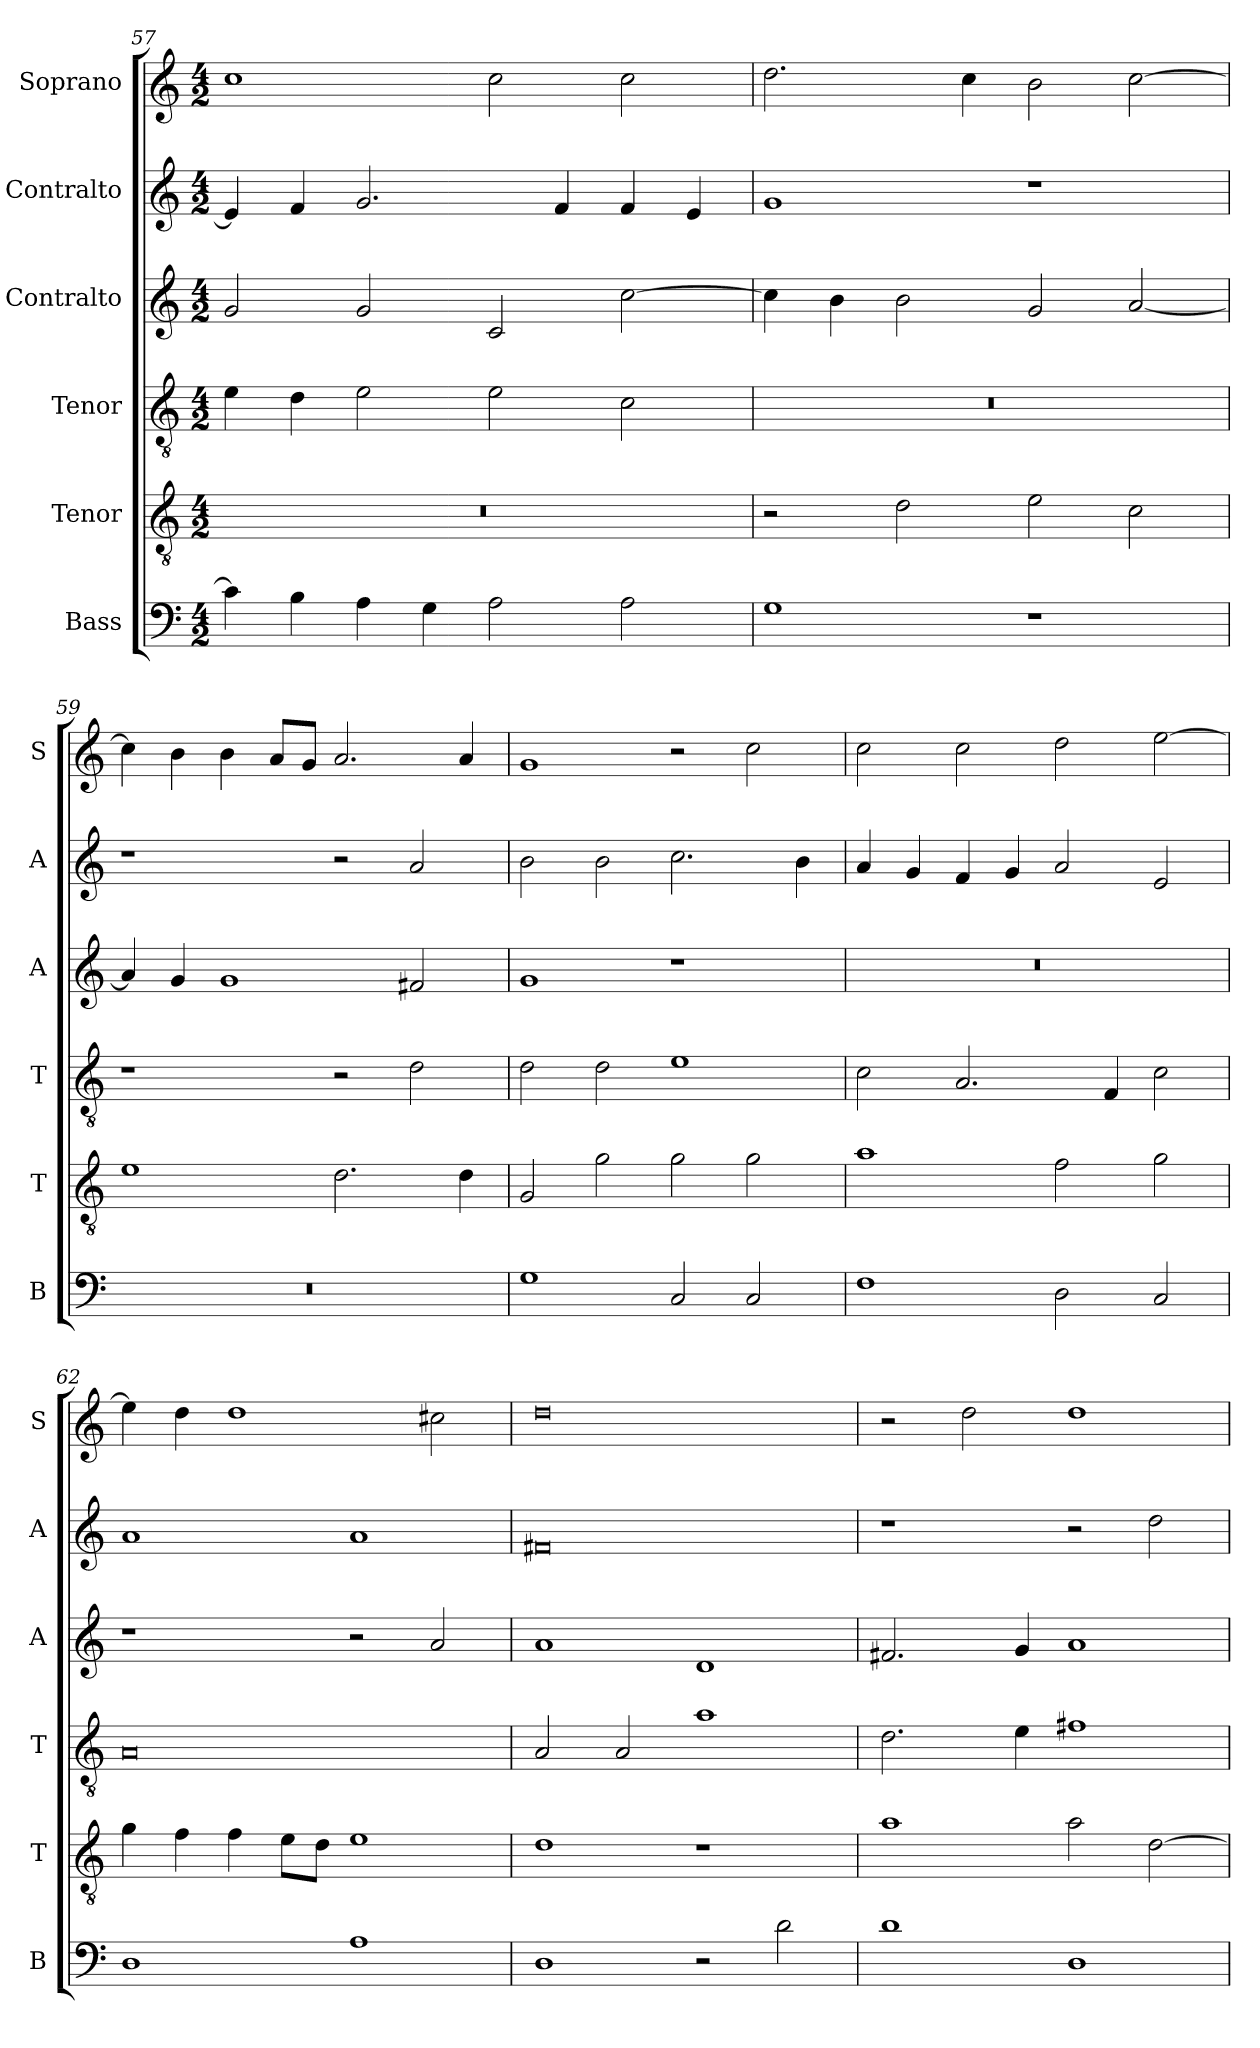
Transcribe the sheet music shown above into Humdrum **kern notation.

**kern	**kern	**kern	**kern	**kern	**kern
*part6	*part5	*part4	*part3	*part2	*part1
*staff6	*staff5	*staff4	*staff3	*staff2	*staff1
*I"Bass	*I"Tenor	*I"Tenor	*I"Contralto	*I"Contralto	*I"Soprano
*I'B	*I'T	*I'T	*I'A	*I'A	*I'S
*clefF4	*clefGv2	*clefGv2	*clefG2	*clefG2	*clefG2
*k[]	*k[]	*k[]	*k[]	*k[]	*k[]
*G:mix	*G:mix	*G:mix	*G:mix	*G:mix	*G:mix
*M4/2	*M4/2	*M4/2	*M4/2	*M4/2	*M4/2
=57	=57	=57	=57	=57	=57
4c]	0r	4e	2g	4e]	1cc
4B	.	4d	.	4f	.
4A	.	2e	2g	2.g	.
4G	.	.	.	.	.
2A	.	2e	2c	.	2cc
.	.	.	.	4f	.
2A	.	2c	[2cc	4f	2cc
.	.	.	.	4e	.
=58	=58	=58	=58	=58	=58
1G	2r	0r	4cc]	1g	2.dd
.	.	.	4b	.	.
.	2d	.	2b	.	.
.	.	.	.	.	4cc
1r	2e	.	2g	1r	2b
.	2c	.	[2a	.	[2cc
=59	=59	=59	=59	=59	=59
0r	1e	1r	4a]	1r	4cc]
.	.	.	4g	.	4b
.	.	.	1g	.	4b
.	.	.	.	.	8a/L
.	.	.	.	.	8g/J
.	2.d	2r	.	2r	2.a
.	.	2d	2f#X	2a	.
.	4d	.	.	.	4a
=60	=60	=60	=60	=60	=60
1G	2G	2d	1g	2b	1g
.	2g	2d	.	2b	.
2C	2g	1e	1r	2.cc	2r
2C	2g	.	.	.	2cc
.	.	.	.	4b	.
=61	=61	=61	=61	=61	=61
1F	1a	2c	0r	4a	2cc
.	.	.	.	4g	.
.	.	2.A	.	4f	2cc
.	.	.	.	4g	.
2D	2f	.	.	2a	2dd
.	.	4F	.	.	.
2C	2g	2c	.	2e	[2ee
=62	=62	=62	=62	=62	=62
1D	4g	0A	1r	1a	4ee]
.	4f	.	.	.	4dd
.	4f	.	.	.	1dd
.	8e\L	.	.	.	.
.	8d\J	.	.	.	.
1A	1e	.	2r	1a	.
.	.	.	2a	.	2cc#X
=63	=63	=63	=63	=63	=63
1D	1d	2A	1a	0f#X	0dd
.	.	2A	.	.	.
2r	1r	1a	1d	.	.
2d	.	.	.	.	.
=64	=64	=64	=64	=64	=64
1d	1a	2.d	2.f#X	1r	2r
.	.	.	.	.	2dd
.	.	4e	4g	.	.
1D	2a	1f#X	1a	2r	1dd
.	[2d	.	.	2dd	.
=	=	=	=	=	=
*-	*-	*-	*-	*-	*-
